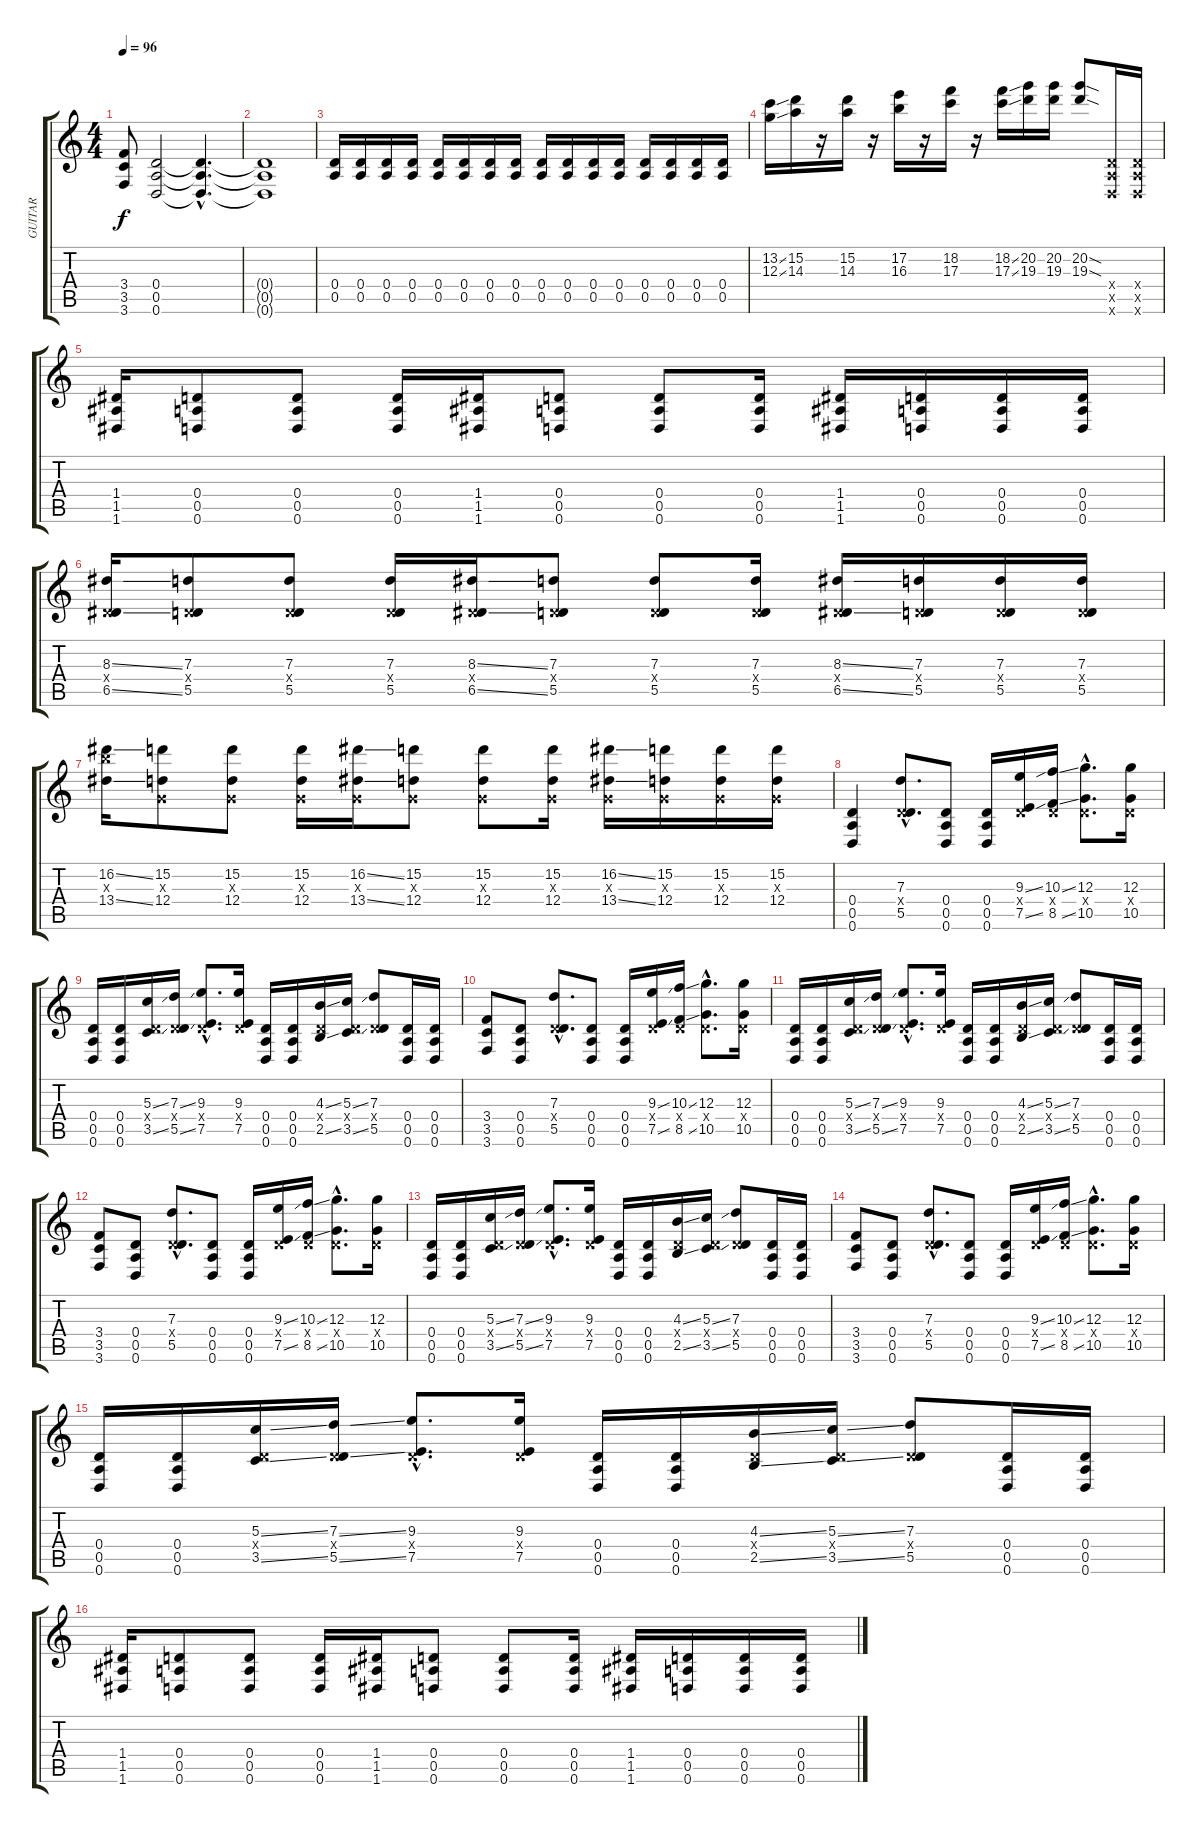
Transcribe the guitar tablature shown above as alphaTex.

\track ("GUITAR" "GUITAR") {instrument distortionguitar}
\staff {score tabs}
\tuning (E4 B3 G3 D3 A2 D2) {hide}
\ts (4 4)
\tempo 96
\clef g2
\ks c
(3.4 3.5 3.6).8{dy f} (0.4 0.5 0.6).2 (0.4{hac t} 0.5{hac t} 0.6{hac t}).4{d} |
(0.4{t} 0.5{t} 0.6{t}).1 |
(0.4 0.5).16 (0.4 0.5).16 (0.4 0.5).16 (0.4 0.5).16 (0.4 0.5).16 (0.4 0.5).16 (0.4 0.5).16 (0.4 0.5).16 (0.4 0.5).16 (0.4 0.5).16 (0.4 0.5).16 (0.4 0.5).16 (0.4 0.5).16 (0.4 0.5).16 (0.4 0.5).16 (0.4 0.5).16 |
(13.2{ss} 12.3{ss}).16 (15.2 14.3).16 r.16 (15.2 14.3).16 r.16 (17.2 16.3).16 r.16 (18.2 17.3).16 r.16 (18.2{ss} 17.3{ss}).16 (20.2 19.3).16 (20.2 19.3).16 (20.2{sod} 19.3{sod}).8 (0.4{x} 0.5{x} 0.6{x}).16 (0.4{x} 0.5{x} 0.6{x}).16 |
(1.4 1.5 1.6).16 (0.4 0.5 0.6).8 (0.4 0.5 0.6).8 (0.4 0.5 0.6).16 (1.4 1.5 1.6).16 (0.4 0.5 0.6).8 (0.4 0.5 0.6).8 (0.4 0.5 0.6).16 (1.4 1.5 1.6).16 (0.4 0.5 0.6).16 (0.4 0.5 0.6).16 (0.4 0.5 0.6).16 |
(8.3{ss} 0.4{x} 6.5{ss}).16 (7.3 0.4{x} 5.5).8 (7.3 0.4{x} 5.5).8 (7.3 0.4{x} 5.5).16 (8.3{ss} 0.4{x} 6.5{ss}).16 (7.3 0.4{x} 5.5).8 (7.3 0.4{x} 5.5).8 (7.3 0.4{x} 5.5).16 (8.3{ss} 0.4{x} 6.5{ss}).16 (7.3 0.4{x} 5.5).16 (7.3 0.4{x} 5.5).16 (7.3 0.4{x} 5.5).16 |
(16.2{ss} 16.3{x} 13.4{ss}).16 (15.2 0.3{x} 12.4).8 (15.2 0.3{x} 12.4).8 (15.2 0.3{x} 12.4).16 (16.2{ss} 0.3{x} 13.4{ss}).16 (15.2 0.3{x} 12.4).8 (15.2 0.3{x} 12.4).8 (15.2 0.3{x} 12.4).16 (16.2{ss} 0.3{x} 13.4{ss}).16 (15.2 0.3{x} 12.4).16 (15.2 0.3{x} 12.4).16 (15.2 0.3{x} 12.4).16 |
(0.4 0.5 0.6).4 (7.3{hac} 0.4{hac x} 5.5{hac}).8{d} (0.4 0.5 0.6).8 (0.4 0.5 0.6).16 (9.3{ss} 0.4{x} 7.5{ss}).16 (10.3{ss} 0.4{x} 8.5{ss}).16 (12.3{hac} 0.4{hac x} 10.5{hac}).8{d} (12.3 0.4{x} 10.5).16 |
(0.4 0.5 0.6).16 (0.4 0.5 0.6).16 (5.3{ss} 0.4{x} 3.5{ss}).16 (7.3{ss} 0.4{x} 5.5{ss}).16 (9.3{hac} 0.4{hac x} 7.5{hac}).8{d} (9.3 0.4{x} 7.5).16 (0.4 0.5 0.6).16 (0.4 0.5 0.6).16 (4.3{ss} 0.4{x} 2.5{ss}).16 (5.3{ss} 0.4{x} 3.5{ss}).16 (7.3 0.4{x} 5.5).8 (0.4 0.5 0.6).16 (0.4 0.5 0.6).16 |
(3.4 3.5 3.6).8 (0.4 0.5 0.6).8 (7.3{hac} 0.4{hac x} 5.5{hac}).8{d} (0.4 0.5 0.6).8 (0.4 0.5 0.6).16 (9.3{ss} 0.4{x} 7.5{ss}).16 (10.3{ss} 0.4{x} 8.5{ss}).16 (12.3{hac} 0.4{hac x} 10.5{hac}).8{d} (12.3 0.4{x} 10.5).16 |
(0.4 0.5 0.6).16 (0.4 0.5 0.6).16 (5.3{ss} 0.4{x} 3.5{ss}).16 (7.3{ss} 0.4{x} 5.5{ss}).16 (9.3{hac} 0.4{hac x} 7.5{hac}).8{d} (9.3 0.4{x} 7.5).16 (0.4 0.5 0.6).16 (0.4 0.5 0.6).16 (4.3{ss} 0.4{x} 2.5{ss}).16 (5.3{ss} 0.4{x} 3.5{ss}).16 (7.3 0.4{x} 5.5).8 (0.4 0.5 0.6).16 (0.4 0.5 0.6).16 |
(3.4 3.5 3.6).8 (0.4 0.5 0.6).8 (7.3{hac} 0.4{hac x} 5.5{hac}).8{d} (0.4 0.5 0.6).8 (0.4 0.5 0.6).16 (9.3{ss} 0.4{x} 7.5{ss}).16 (10.3{ss} 0.4{x} 8.5{ss}).16 (12.3{hac} 0.4{hac x} 10.5{hac}).8{d} (12.3 0.4{x} 10.5).16 |
(0.4 0.5 0.6).16 (0.4 0.5 0.6).16 (5.3{ss} 0.4{x} 3.5{ss}).16 (7.3{ss} 0.4{x} 5.5{ss}).16 (9.3{hac} 0.4{hac x} 7.5{hac}).8{d} (9.3 0.4{x} 7.5).16 (0.4 0.5 0.6).16 (0.4 0.5 0.6).16 (4.3{ss} 0.4{x} 2.5{ss}).16 (5.3{ss} 0.4{x} 3.5{ss}).16 (7.3 0.4{x} 5.5).8 (0.4 0.5 0.6).16 (0.4 0.5 0.6).16 |
(3.4 3.5 3.6).8 (0.4 0.5 0.6).8 (7.3{hac} 0.4{hac x} 5.5{hac}).8{d} (0.4 0.5 0.6).8 (0.4 0.5 0.6).16 (9.3{ss} 0.4{x} 7.5{ss}).16 (10.3{ss} 0.4{x} 8.5{ss}).16 (12.3{hac} 0.4{hac x} 10.5{hac}).8{d} (12.3 0.4{x} 10.5).16 |
(0.4 0.5 0.6).16 (0.4 0.5 0.6).16 (5.3{ss} 0.4{x} 3.5{ss}).16 (7.3{ss} 0.4{x} 5.5{ss}).16 (9.3{hac} 0.4{hac x} 7.5{hac}).8{d} (9.3 0.4{x} 7.5).16 (0.4 0.5 0.6).16 (0.4 0.5 0.6).16 (4.3{ss} 0.4{x} 2.5{ss}).16 (5.3{ss} 0.4{x} 3.5{ss}).16 (7.3 0.4{x} 5.5).8 (0.4 0.5 0.6).16 (0.4 0.5 0.6).16 |
(1.4 1.5 1.6).16 (0.4 0.5 0.6).8 (0.4 0.5 0.6).8 (0.4 0.5 0.6).16 (1.4 1.5 1.6).16 (0.4 0.5 0.6).8 (0.4 0.5 0.6).8 (0.4 0.5 0.6).16 (1.4 1.5 1.6).16 (0.4 0.5 0.6).16 (0.4 0.5 0.6).16 (0.4 0.5 0.6).16
